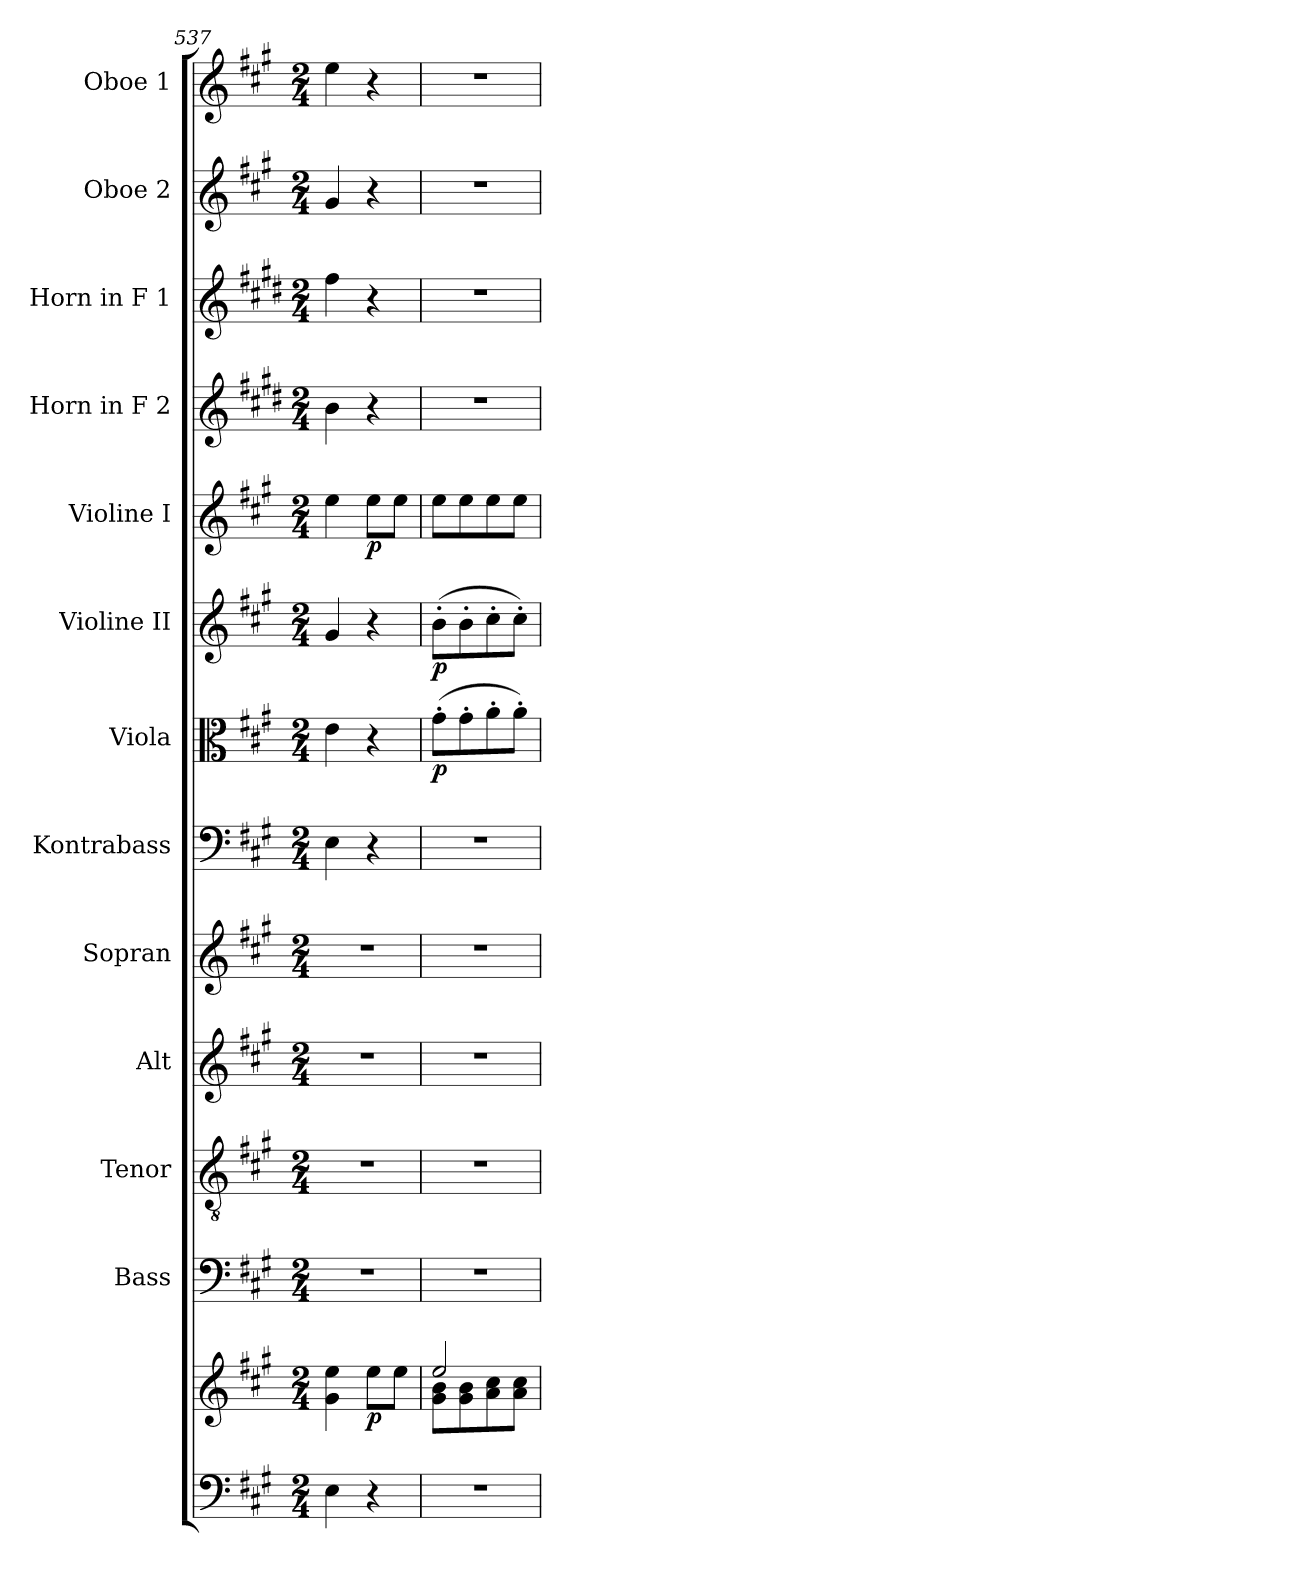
**kern	**kern	**dynam	**kern	**kern	**kern	**kern	**kern	**kern	**dynam	**kern	**dynam	**kern	**dynam	**kern	**kern	**kern	**kern
*part13	*part13	*part13	*part12	*part11	*part10	*part9	*part8	*part7	*part7	*part6	*part6	*part5	*part5	*part4	*part3	*part2	*part1
*staff14	*staff13	*staff13/14	*staff12	*staff11	*staff10	*staff9	*staff8	*staff7	*staff7	*staff6	*staff6	*staff5	*staff5	*staff4	*staff3	*staff2	*staff1
*	*	*	*I"Bass	*I"Tenor	*I"Alt	*I"Sopran	*I"Kontrabass	*I"Viola	*	*I"Violine II	*	*I"Violine I	*	*I"Horn in F 2	*I"Horn in F 1	*I"Oboe 2	*I"Oboe 1
*	*	*	*I'B.	*I'T.	*I'A.	*I'S.	*I'Kb.	*I'Vla.	*	*I'Vl. II	*	*I'Vl. I	*	*	*	*I'Ob.. 2	*I'Ob. 1
*clefF4	*clefG2	*	*clefF4	*clefGv2	*clefG2	*clefG2	*clefF4	*clefC3	*	*clefG2	*	*clefG2	*	*clefG2	*clefG2	*clefG2	*clefG2
*	*	*	*	*	*	*	*ITrd7c12	*	*	*	*	*	*	*ITrd4c7	*ITrd4c7	*	*
*k[f#c#g#]	*k[f#c#g#]	*	*k[f#c#g#]	*k[f#c#g#]	*k[f#c#g#]	*k[f#c#g#]	*k[f#c#g#]	*k[f#c#g#]	*	*k[f#c#g#]	*	*k[f#c#g#]	*	*k[f#c#g#]	*k[f#c#g#]	*k[f#c#g#]	*k[f#c#g#]
*A:	*A:	*	*A:	*A:	*A:	*A:	*A:	*A:	*	*A:	*	*A:	*	*A:	*A:	*A:	*A:
*M2/4	*M2/4	*	*M2/4	*M2/4	*M2/4	*M2/4	*M2/4	*M2/4	*	*M2/4	*	*M2/4	*	*M2/4	*M2/4	*M2/4	*M2/4
=537	=537	=537	=537	=537	=537	=537	=537	=537	=537	=537	=537	=537	=537	=537	=537	=537	=537
4E\	4g#\ 4ee\	.	2r	2r	2r	2r	4EE\	4e\	.	4g#/	.	4ee\	.	4e\	4b\	4g#/	4ee\
!	!	!LO:DY:b	!	!	!	!	!	!	!	!	!	!	!LO:DY:b	!	!	!	!
4r	8ee\L	p	.	.	.	.	4r	4r	.	4r	.	8ee\L	p	4r	4r	4r	4r
.	8ee\J	.	.	.	.	.	.	.	.	.	.	8ee\J	.	.	.	.	.
=538	=538	=538	=538	=538	=538	=538	=538	=538	=538	=538	=538	=538	=538	=538	=538	=538	=538
*	*^	*	*	*	*	*	*	*	*	*	*	*	*	*	*	*	*
!	!	!	!	!	!	!	!	!	!	!LO:DY:b	!	!LO:DY:b	!	!	!	!	!	!
2r	2ee/	8g#\ 8b\L	.	2r	2r	2r	2r	2r	(>8g#'>\L	p	(>8b'>\L	p	8ee\L	.	2r	2r	2r	2r
.	.	8g#\ 8b\	.	.	.	.	.	.	8g#'>\	.	8b'>\	.	8ee\	.	.	.	.	.
.	.	8a\ 8cc#\	.	.	.	.	.	.	8a'>\	.	8cc#'>\	.	8ee\	.	.	.	.	.
.	.	8a\ 8cc#\J	.	.	.	.	.	.	8a'>\J)	.	8cc#'>\J)	.	8ee\J	.	.	.	.	.
*	*v	*v	*	*	*	*	*	*	*	*	*	*	*	*	*	*	*	*
=	=	=	=	=	=	=	=	=	=	=	=	=	=	=	=	=	=
*-	*-	*-	*-	*-	*-	*-	*-	*-	*-	*-	*-	*-	*-	*-	*-	*-	*-
